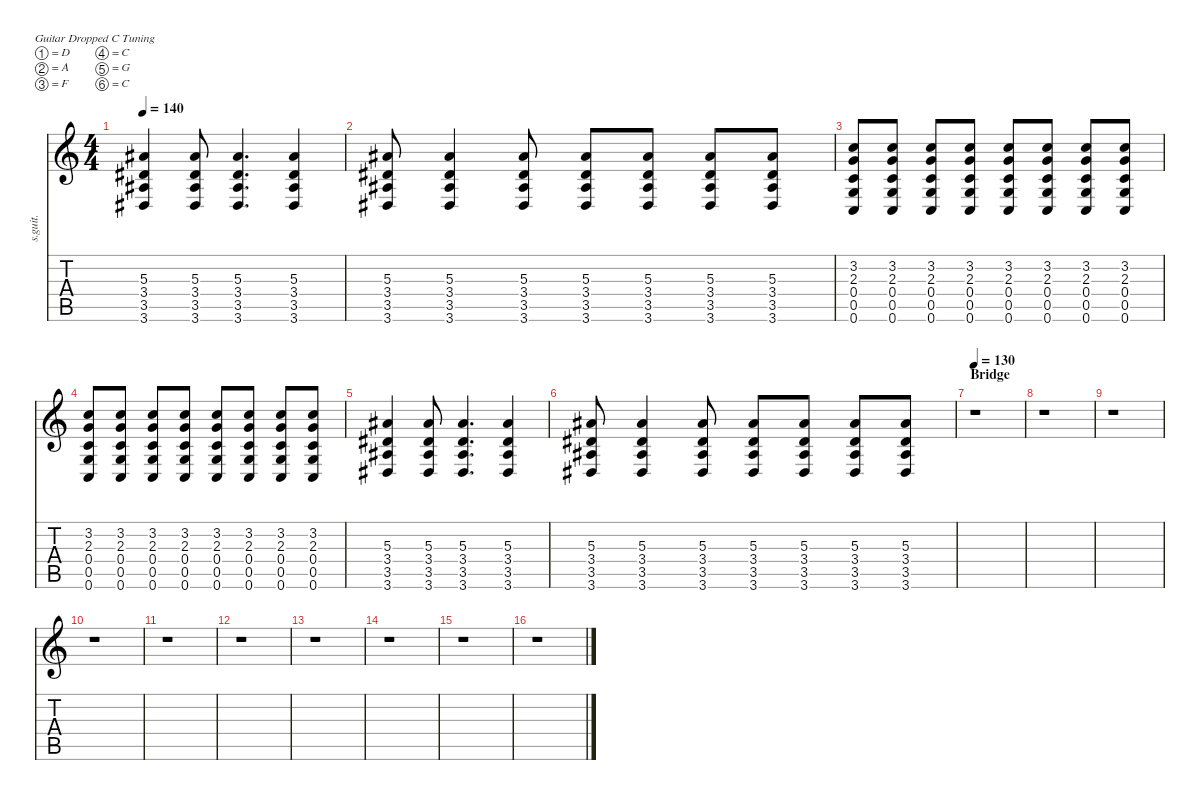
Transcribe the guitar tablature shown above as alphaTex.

\defaultSystemsLayout 4
\hideDynamics
\bracketExtendMode nobrackets
\track ("Stephen Carpenter" "s.guit.") {instrument distortionguitar}
\staff {score tabs}
\tuning (D4 A3 F3 C3 G2 C2)
\ts (4 4)
\tempo 140
\clef g2
\ks c
(5.3{acc #} 3.4{acc #} 3.5{acc #} 3.6{acc #}).4{lyrics (0 "") lyrics (1 "") lyrics (2 "") lyrics (3 "") lyrics (4 "") dy fff} (5.3{acc #} 3.4{acc #} 3.5{acc #} 3.6{acc #}).8{lyrics (0 "") lyrics (1 "") lyrics (2 "") lyrics (3 "") lyrics (4 "")} (5.3{acc #} 3.4{acc #} 3.5{acc #} 3.6{acc #}).4{d lyrics (0 "") lyrics (1 "") lyrics (2 "") lyrics (3 "") lyrics (4 "")} (5.3{acc #} 3.4{acc #} 3.5{acc #} 3.6{acc #}).4{lyrics (0 "") lyrics (1 "") lyrics (2 "") lyrics (3 "") lyrics (4 "")} |
(5.3{acc #} 3.4{acc #} 3.5{acc #} 3.6{acc #}).8{lyrics (0 "") lyrics (1 "") lyrics (2 "") lyrics (3 "") lyrics (4 "")} (5.3{acc #} 3.4{acc #} 3.5{acc #} 3.6{acc #}).4{lyrics (0 "") lyrics (1 "") lyrics (2 "") lyrics (3 "") lyrics (4 "")} (5.3{acc #} 3.4{acc #} 3.5{acc #} 3.6{acc #}).8{lyrics (0 "") lyrics (1 "") lyrics (2 "") lyrics (3 "") lyrics (4 "")} (5.3{acc #} 3.4{acc #} 3.5{acc #} 3.6{acc #}).8{lyrics (0 "") lyrics (1 "") lyrics (2 "") lyrics (3 "") lyrics (4 "")} (5.3{acc #} 3.4{acc #} 3.5{acc #} 3.6{acc #}).8{lyrics (0 "") lyrics (1 "") lyrics (2 "") lyrics (3 "") lyrics (4 "")} (5.3{acc #} 3.4{acc #} 3.5{acc #} 3.6{acc #}).8{lyrics (0 "") lyrics (1 "") lyrics (2 "") lyrics (3 "") lyrics (4 "")} (5.3{acc #} 3.4{acc #} 3.5{acc #} 3.6{acc #}).8{lyrics (0 "") lyrics (1 "") lyrics (2 "") lyrics (3 "") lyrics (4 "")} |
(3.2 2.3 0.4 0.5 0.6).8{lyrics (0 "") lyrics (1 "") lyrics (2 "") lyrics (3 "") lyrics (4 "")} (3.2 2.3 0.4 0.5 0.6).8{lyrics (0 "") lyrics (1 "") lyrics (2 "") lyrics (3 "") lyrics (4 "")} (3.2 2.3 0.4 0.5 0.6).8{lyrics (0 "") lyrics (1 "") lyrics (2 "") lyrics (3 "") lyrics (4 "")} (3.2 2.3 0.4 0.5 0.6).8{lyrics (0 "") lyrics (1 "") lyrics (2 "") lyrics (3 "") lyrics (4 "")} (3.2 2.3 0.4 0.5 0.6).8{lyrics (0 "") lyrics (1 "") lyrics (2 "") lyrics (3 "") lyrics (4 "")} (3.2 2.3 0.4 0.5 0.6).8{lyrics (0 "") lyrics (1 "") lyrics (2 "") lyrics (3 "") lyrics (4 "")} (3.2 2.3 0.4 0.5 0.6).8{lyrics (0 "") lyrics (1 "") lyrics (2 "") lyrics (3 "") lyrics (4 "")} (3.2 2.3 0.4 0.5 0.6).8{lyrics (0 "") lyrics (1 "") lyrics (2 "") lyrics (3 "") lyrics (4 "")} |
(3.2 2.3 0.4 0.5 0.6).8{lyrics (0 "") lyrics (1 "") lyrics (2 "") lyrics (3 "") lyrics (4 "")} (3.2 2.3 0.4 0.5 0.6).8{lyrics (0 "") lyrics (1 "") lyrics (2 "") lyrics (3 "") lyrics (4 "")} (3.2 2.3 0.4 0.5 0.6).8{lyrics (0 "") lyrics (1 "") lyrics (2 "") lyrics (3 "") lyrics (4 "")} (3.2 2.3 0.4 0.5 0.6).8{lyrics (0 "") lyrics (1 "") lyrics (2 "") lyrics (3 "") lyrics (4 "")} (3.2 2.3 0.4 0.5 0.6).8{lyrics (0 "") lyrics (1 "") lyrics (2 "") lyrics (3 "") lyrics (4 "")} (3.2 2.3 0.4 0.5 0.6).8{lyrics (0 "") lyrics (1 "") lyrics (2 "") lyrics (3 "") lyrics (4 "")} (3.2 2.3 0.4 0.5 0.6).8{lyrics (0 "") lyrics (1 "") lyrics (2 "") lyrics (3 "") lyrics (4 "")} (3.2 2.3 0.4 0.5 0.6).8{lyrics (0 "") lyrics (1 "") lyrics (2 "") lyrics (3 "") lyrics (4 "")} |
(5.3{acc #} 3.4{acc #} 3.5{acc #} 3.6{acc #}).4{lyrics (0 "") lyrics (1 "") lyrics (2 "") lyrics (3 "") lyrics (4 "")} (5.3{acc #} 3.4{acc #} 3.5{acc #} 3.6{acc #}).8{lyrics (0 "") lyrics (1 "") lyrics (2 "") lyrics (3 "") lyrics (4 "")} (5.3{acc #} 3.4{acc #} 3.5{acc #} 3.6{acc #}).4{d lyrics (0 "") lyrics (1 "") lyrics (2 "") lyrics (3 "") lyrics (4 "")} (5.3{acc #} 3.4{acc #} 3.5{acc #} 3.6{acc #}).4{lyrics (0 "") lyrics (1 "") lyrics (2 "") lyrics (3 "") lyrics (4 "")} |
(5.3{acc #} 3.4{acc #} 3.5{acc #} 3.6{acc #}).8{lyrics (0 "") lyrics (1 "") lyrics (2 "") lyrics (3 "") lyrics (4 "")} (5.3{acc #} 3.4{acc #} 3.5{acc #} 3.6{acc #}).4{lyrics (0 "") lyrics (1 "") lyrics (2 "") lyrics (3 "") lyrics (4 "")} (5.3{acc #} 3.4{acc #} 3.5{acc #} 3.6{acc #}).8{lyrics (0 "") lyrics (1 "") lyrics (2 "") lyrics (3 "") lyrics (4 "")} (5.3{acc #} 3.4{acc #} 3.5{acc #} 3.6{acc #}).8{lyrics (0 "") lyrics (1 "") lyrics (2 "") lyrics (3 "") lyrics (4 "")} (5.3{acc #} 3.4{acc #} 3.5{acc #} 3.6{acc #}).8{lyrics (0 "") lyrics (1 "") lyrics (2 "") lyrics (3 "") lyrics (4 "")} (5.3{acc #} 3.4{acc #} 3.5{acc #} 3.6{acc #}).8{lyrics (0 "") lyrics (1 "") lyrics (2 "") lyrics (3 "") lyrics (4 "")} (5.3{acc #} 3.4{acc #} 3.5{acc #} 3.6{acc #}).8{lyrics (0 "") lyrics (1 "") lyrics (2 "") lyrics (3 "") lyrics (4 "")} |
\section ("" "Bridge")
\tempo 130
r.1 |
r.1 |
r.1 |
r.1 |
r.1 |
r.1 |
r.1 |
r.1 |
r.1 |
r.1
